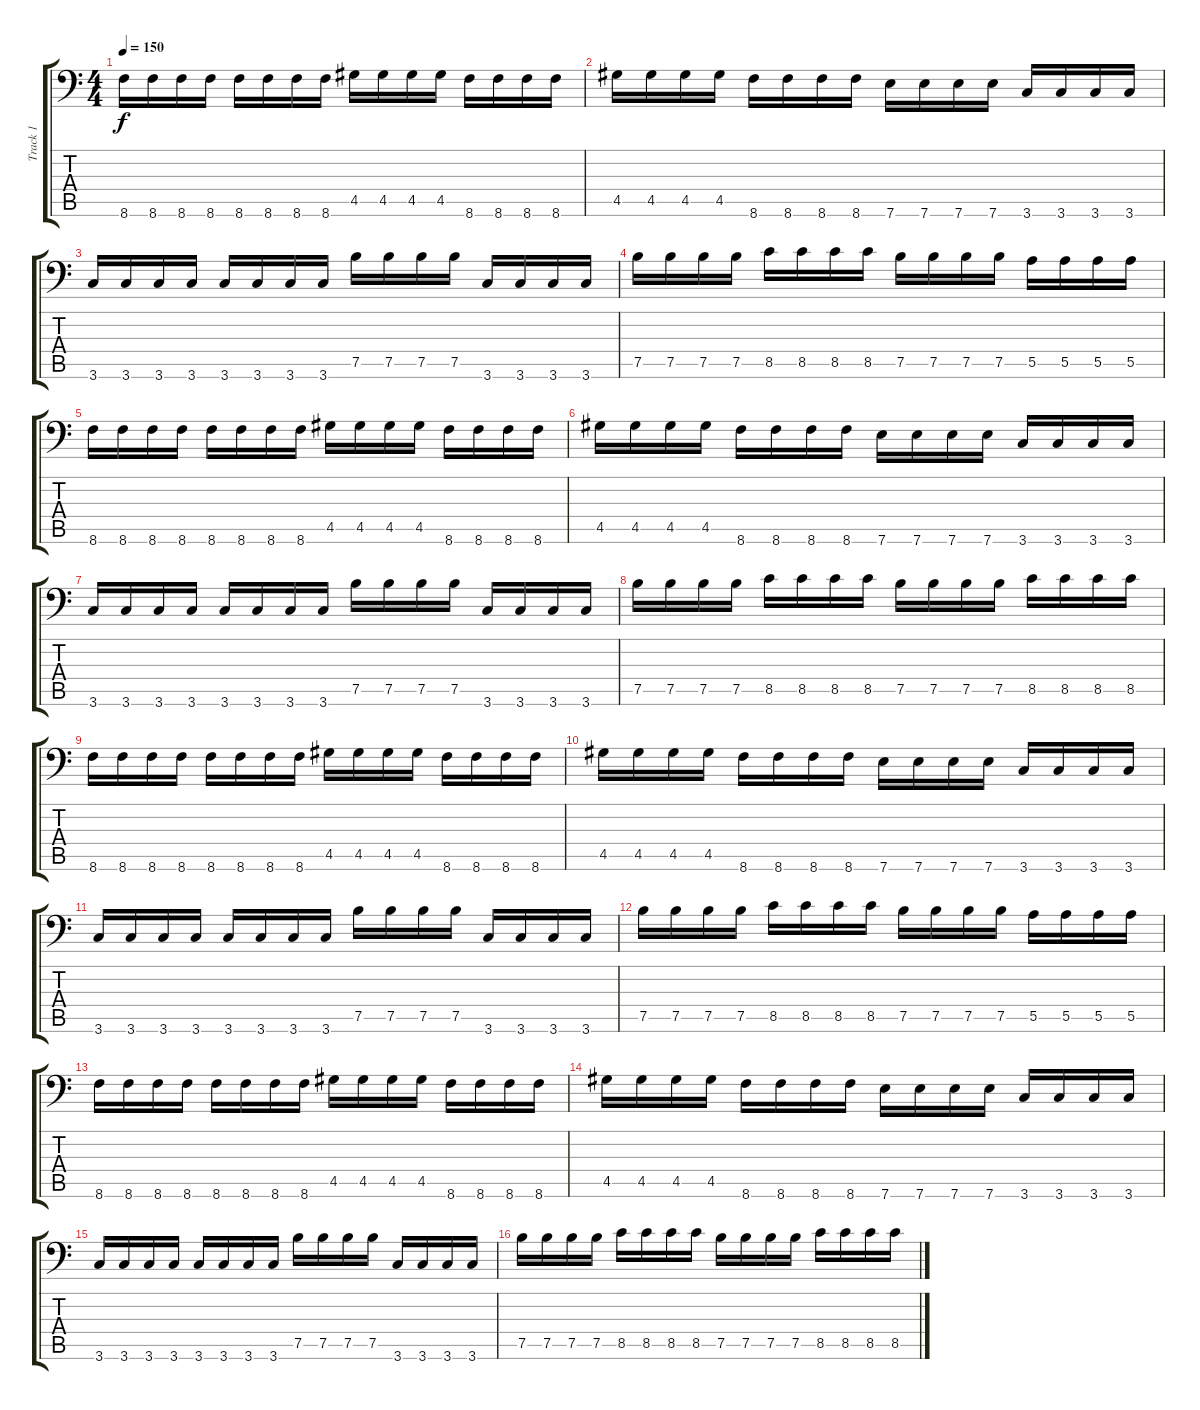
\track ("Track 1" "Track 1") {instrument overdrivenguitar}
\staff {score tabs}
\tuning (B3 Gb3 D3 A2 E2 A1) {hide}
\ts (4 4)
\tempo 150
\clef f4
\ks c
8.6.16{dy f} 8.6.16 8.6.16 8.6.16 8.6.16 8.6.16 8.6.16 8.6.16 4.5.16 4.5.16 4.5.16 4.5.16 8.6.16 8.6.16 8.6.16 8.6.16 |
4.5.16 4.5.16 4.5.16 4.5.16 8.6.16 8.6.16 8.6.16 8.6.16 7.6.16 7.6.16 7.6.16 7.6.16 3.6.16 3.6.16 3.6.16 3.6.16 |
3.6.16 3.6.16 3.6.16 3.6.16 3.6.16 3.6.16 3.6.16 3.6.16 7.5.16 7.5.16 7.5.16 7.5.16 3.6.16 3.6.16 3.6.16 3.6.16 |
7.5.16 7.5.16 7.5.16 7.5.16 8.5.16 8.5.16 8.5.16 8.5.16 7.5.16 7.5.16 7.5.16 7.5.16 5.5.16 5.5.16 5.5.16 5.5.16 |
8.6.16 8.6.16 8.6.16 8.6.16 8.6.16 8.6.16 8.6.16 8.6.16 4.5.16 4.5.16 4.5.16 4.5.16 8.6.16 8.6.16 8.6.16 8.6.16 |
4.5.16 4.5.16 4.5.16 4.5.16 8.6.16 8.6.16 8.6.16 8.6.16 7.6.16 7.6.16 7.6.16 7.6.16 3.6.16 3.6.16 3.6.16 3.6.16 |
3.6.16 3.6.16 3.6.16 3.6.16 3.6.16 3.6.16 3.6.16 3.6.16 7.5.16 7.5.16 7.5.16 7.5.16 3.6.16 3.6.16 3.6.16 3.6.16 |
7.5.16 7.5.16 7.5.16 7.5.16 8.5.16 8.5.16 8.5.16 8.5.16 7.5.16 7.5.16 7.5.16 7.5.16 8.5.16 8.5.16 8.5.16 8.5.16 |
8.6.16 8.6.16 8.6.16 8.6.16 8.6.16 8.6.16 8.6.16 8.6.16 4.5.16 4.5.16 4.5.16 4.5.16 8.6.16 8.6.16 8.6.16 8.6.16 |
4.5.16 4.5.16 4.5.16 4.5.16 8.6.16 8.6.16 8.6.16 8.6.16 7.6.16 7.6.16 7.6.16 7.6.16 3.6.16 3.6.16 3.6.16 3.6.16 |
3.6.16 3.6.16 3.6.16 3.6.16 3.6.16 3.6.16 3.6.16 3.6.16 7.5.16 7.5.16 7.5.16 7.5.16 3.6.16 3.6.16 3.6.16 3.6.16 |
7.5.16 7.5.16 7.5.16 7.5.16 8.5.16 8.5.16 8.5.16 8.5.16 7.5.16 7.5.16 7.5.16 7.5.16 5.5.16 5.5.16 5.5.16 5.5.16 |
8.6.16 8.6.16 8.6.16 8.6.16 8.6.16 8.6.16 8.6.16 8.6.16 4.5.16 4.5.16 4.5.16 4.5.16 8.6.16 8.6.16 8.6.16 8.6.16 |
4.5.16 4.5.16 4.5.16 4.5.16 8.6.16 8.6.16 8.6.16 8.6.16 7.6.16 7.6.16 7.6.16 7.6.16 3.6.16 3.6.16 3.6.16 3.6.16 |
3.6.16 3.6.16 3.6.16 3.6.16 3.6.16 3.6.16 3.6.16 3.6.16 7.5.16 7.5.16 7.5.16 7.5.16 3.6.16 3.6.16 3.6.16 3.6.16 |
7.5.16 7.5.16 7.5.16 7.5.16 8.5.16 8.5.16 8.5.16 8.5.16 7.5.16 7.5.16 7.5.16 7.5.16 8.5.16 8.5.16 8.5.16 8.5.16
